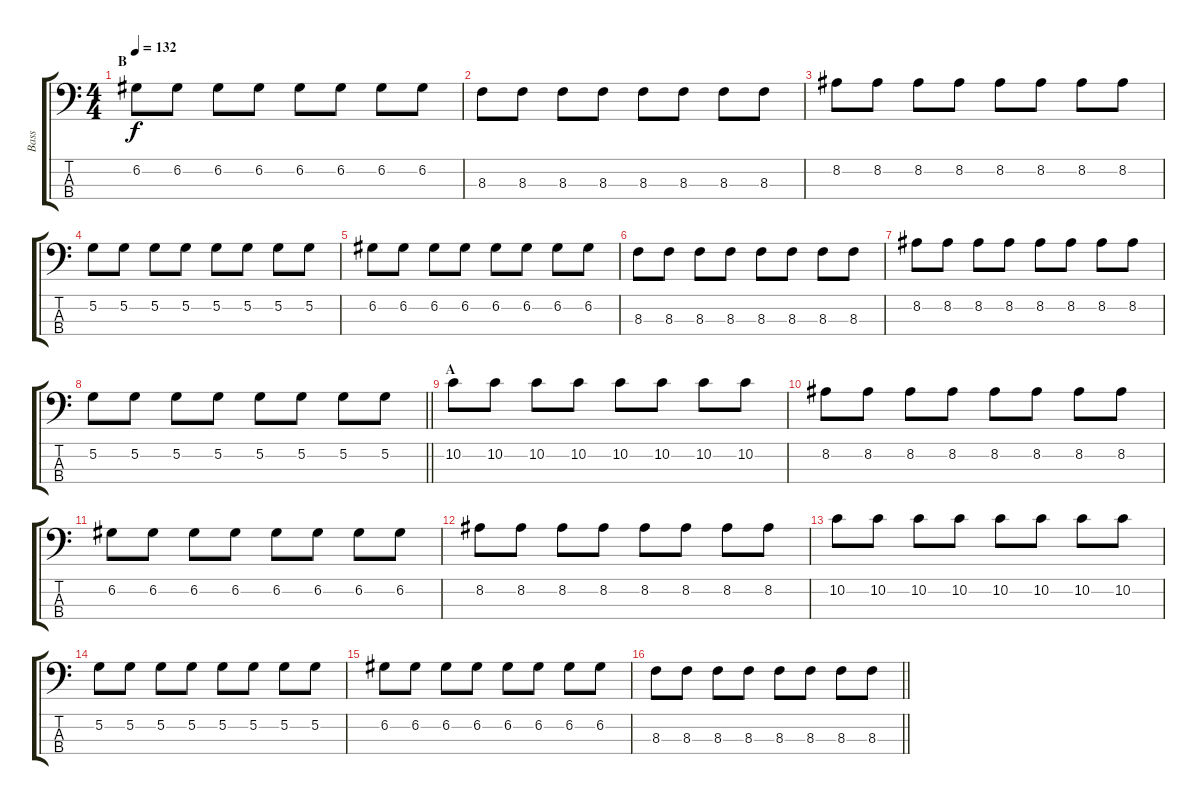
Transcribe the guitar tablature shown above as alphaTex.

\track ("Bass" "Bass") {instrument electricbassfinger}
\staff {score tabs}
\tuning (G2 D2 A1 E1) {hide}
\ts (4 4)
\section ("" "B")
\tempo 132
\clef f4
\ks c
6.2.8{dy f} 6.2.8 6.2.8 6.2.8 6.2.8 6.2.8 6.2.8 6.2.8 |
8.3.8 8.3.8 8.3.8 8.3.8 8.3.8 8.3.8 8.3.8 8.3.8 |
8.2.8 8.2.8 8.2.8 8.2.8 8.2.8 8.2.8 8.2.8 8.2.8 |
5.2.8 5.2.8 5.2.8 5.2.8 5.2.8 5.2.8 5.2.8 5.2.8 |
6.2.8 6.2.8 6.2.8 6.2.8 6.2.8 6.2.8 6.2.8 6.2.8 |
8.3.8 8.3.8 8.3.8 8.3.8 8.3.8 8.3.8 8.3.8 8.3.8 |
8.2.8 8.2.8 8.2.8 8.2.8 8.2.8 8.2.8 8.2.8 8.2.8 |
\barLineRight lightlight
5.2.8 5.2.8 5.2.8 5.2.8 5.2.8 5.2.8 5.2.8 5.2.8 |
\section ("" "A")
10.2.8 10.2.8 10.2.8 10.2.8 10.2.8 10.2.8 10.2.8 10.2.8 |
8.2.8 8.2.8 8.2.8 8.2.8 8.2.8 8.2.8 8.2.8 8.2.8 |
6.2.8 6.2.8 6.2.8 6.2.8 6.2.8 6.2.8 6.2.8 6.2.8 |
8.2.8 8.2.8 8.2.8 8.2.8 8.2.8 8.2.8 8.2.8 8.2.8 |
10.2.8 10.2.8 10.2.8 10.2.8 10.2.8 10.2.8 10.2.8 10.2.8 |
5.2.8 5.2.8 5.2.8 5.2.8 5.2.8 5.2.8 5.2.8 5.2.8 |
6.2.8 6.2.8 6.2.8 6.2.8 6.2.8 6.2.8 6.2.8 6.2.8 |
\barLineRight lightlight
8.3.8 8.3.8 8.3.8 8.3.8 8.3.8 8.3.8 8.3.8 8.3.8
